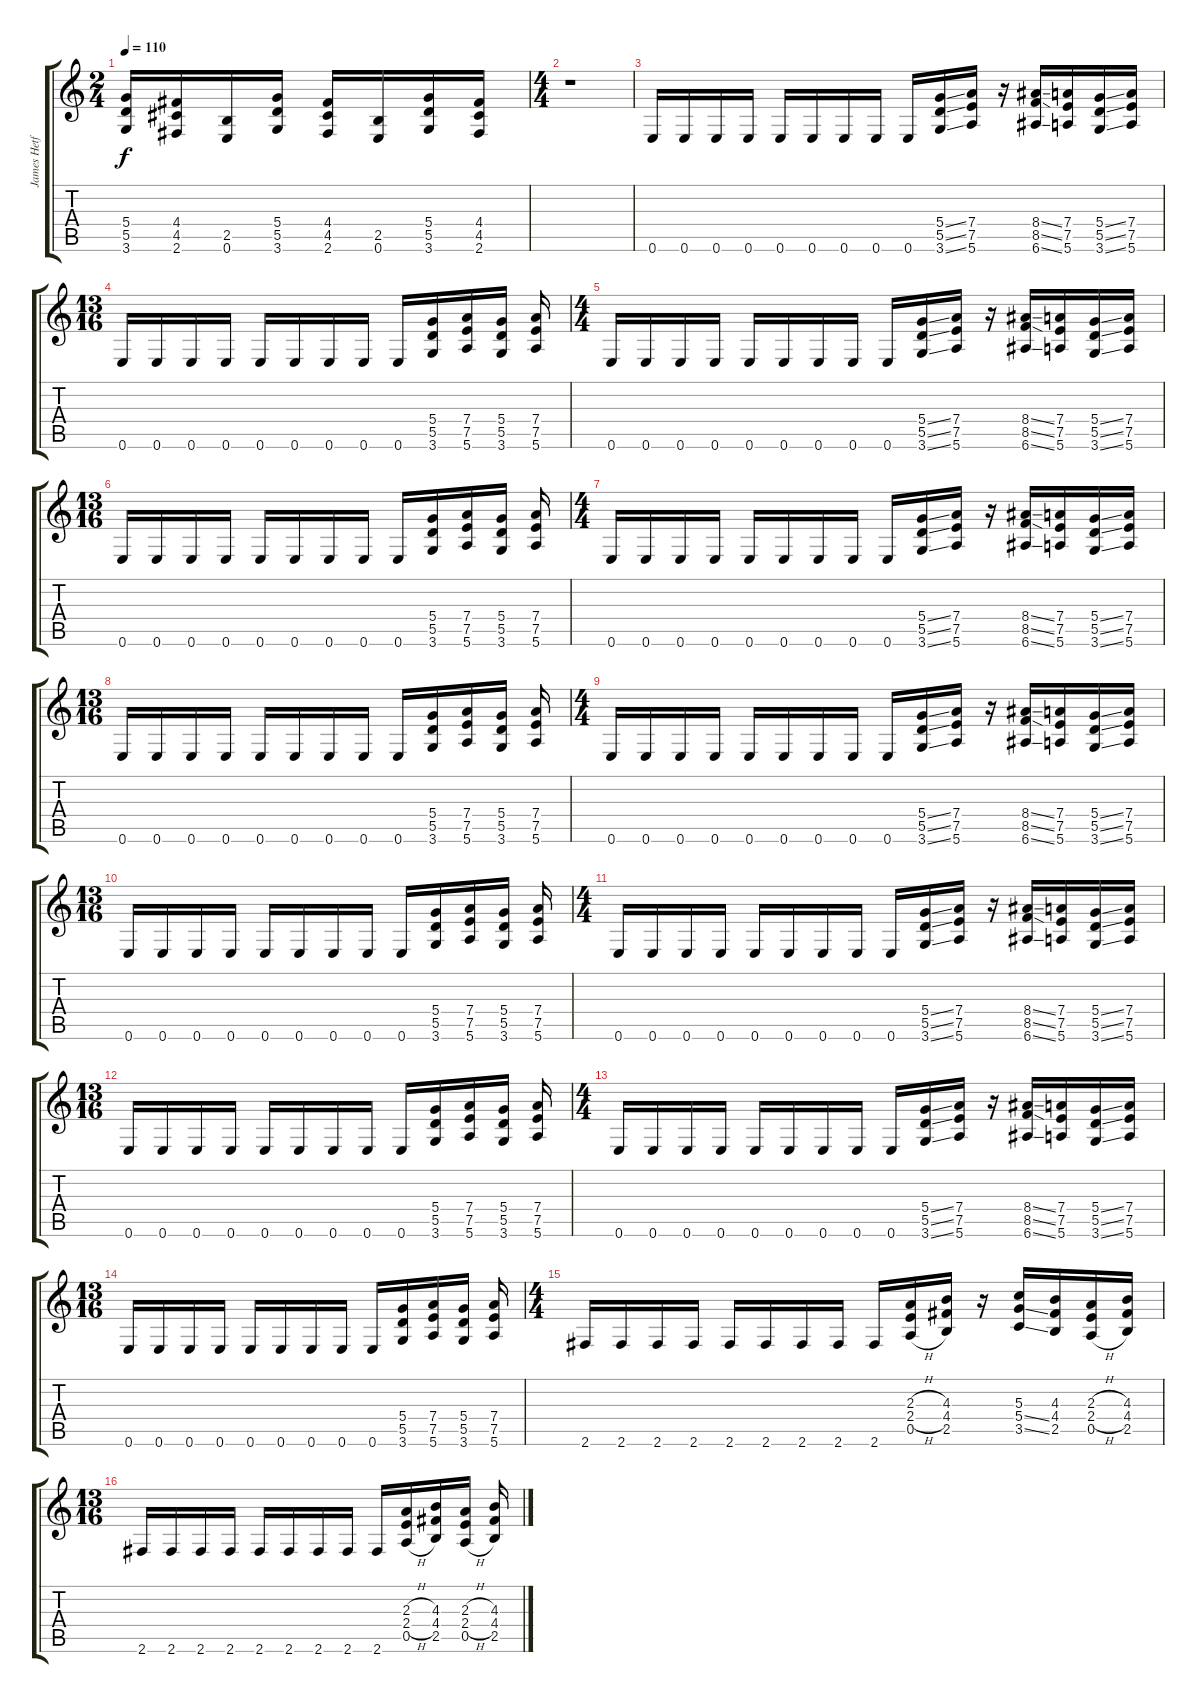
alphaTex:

\track ("James Hetfield" "James Hetf") {instrument distortionguitar}
\staff {score tabs}
\tuning (E4 B3 G3 D3 A2 E2) {hide}
\ts (2 4)
\tempo 110
\clef g2
\ks c
(5.4 5.5 3.6).16{dy f} (4.4 4.5 2.6).16 (2.5 0.6).16 (5.4 5.5 3.6).16 (4.4 4.5 2.6).16 (2.5 0.6).16 (5.4 5.5 3.6).16 (4.4 4.5 2.6).16 |
\ts (4 4)
r.1 |
0.6.16 0.6.16 0.6.16 0.6.16 0.6.16 0.6.16 0.6.16 0.6.16 0.6.16 (5.4{ss} 5.5{ss} 3.6{ss}).16 (7.4 7.5 5.6).16 r.16 (8.4{ss} 8.5{ss} 6.6{ss}).16 (7.4 7.5 5.6).16 (5.4{ss} 5.5{ss} 3.6{ss}).16 (7.4 7.5 5.6).16 |
\ts (13 16)
0.6.16 0.6.16 0.6.16 0.6.16 0.6.16 0.6.16 0.6.16 0.6.16 0.6.16 (5.4 5.5 3.6).16 (7.4 7.5 5.6).16 (5.4 5.5 3.6).16 (7.4 7.5 5.6).16 |
\ts (4 4)
0.6.16 0.6.16 0.6.16 0.6.16 0.6.16 0.6.16 0.6.16 0.6.16 0.6.16 (5.4{ss} 5.5{ss} 3.6{ss}).16 (7.4 7.5 5.6).16 r.16 (8.4{ss} 8.5{ss} 6.6{ss}).16 (7.4 7.5 5.6).16 (5.4{ss} 5.5{ss} 3.6{ss}).16 (7.4 7.5 5.6).16 |
\ts (13 16)
0.6.16 0.6.16 0.6.16 0.6.16 0.6.16 0.6.16 0.6.16 0.6.16 0.6.16 (5.4 5.5 3.6).16 (7.4 7.5 5.6).16 (5.4 5.5 3.6).16 (7.4 7.5 5.6).16 |
\ts (4 4)
0.6.16 0.6.16 0.6.16 0.6.16 0.6.16 0.6.16 0.6.16 0.6.16 0.6.16 (5.4{ss} 5.5{ss} 3.6{ss}).16 (7.4 7.5 5.6).16 r.16 (8.4{ss} 8.5{ss} 6.6{ss}).16 (7.4 7.5 5.6).16 (5.4{ss} 5.5{ss} 3.6{ss}).16 (7.4 7.5 5.6).16 |
\ts (13 16)
0.6.16 0.6.16 0.6.16 0.6.16 0.6.16 0.6.16 0.6.16 0.6.16 0.6.16 (5.4 5.5 3.6).16 (7.4 7.5 5.6).16 (5.4 5.5 3.6).16 (7.4 7.5 5.6).16 |
\ts (4 4)
0.6.16 0.6.16 0.6.16 0.6.16 0.6.16 0.6.16 0.6.16 0.6.16 0.6.16 (5.4{ss} 5.5{ss} 3.6{ss}).16 (7.4 7.5 5.6).16 r.16 (8.4{ss} 8.5{ss} 6.6{ss}).16 (7.4 7.5 5.6).16 (5.4{ss} 5.5{ss} 3.6{ss}).16 (7.4 7.5 5.6).16 |
\ts (13 16)
0.6.16 0.6.16 0.6.16 0.6.16 0.6.16 0.6.16 0.6.16 0.6.16 0.6.16 (5.4 5.5 3.6).16 (7.4 7.5 5.6).16 (5.4 5.5 3.6).16 (7.4 7.5 5.6).16 |
\ts (4 4)
0.6.16 0.6.16 0.6.16 0.6.16 0.6.16 0.6.16 0.6.16 0.6.16 0.6.16 (5.4{ss} 5.5{ss} 3.6{ss}).16 (7.4 7.5 5.6).16 r.16 (8.4{ss} 8.5{ss} 6.6{ss}).16 (7.4 7.5 5.6).16 (5.4{ss} 5.5{ss} 3.6{ss}).16 (7.4 7.5 5.6).16 |
\ts (13 16)
0.6.16 0.6.16 0.6.16 0.6.16 0.6.16 0.6.16 0.6.16 0.6.16 0.6.16 (5.4 5.5 3.6).16 (7.4 7.5 5.6).16 (5.4 5.5 3.6).16 (7.4 7.5 5.6).16 |
\ts (4 4)
0.6.16 0.6.16 0.6.16 0.6.16 0.6.16 0.6.16 0.6.16 0.6.16 0.6.16 (5.4{ss} 5.5{ss} 3.6{ss}).16 (7.4 7.5 5.6).16 r.16 (8.4{ss} 8.5{ss} 6.6{ss}).16 (7.4 7.5 5.6).16 (5.4{ss} 5.5{ss} 3.6{ss}).16 (7.4 7.5 5.6).16 |
\ts (13 16)
0.6.16 0.6.16 0.6.16 0.6.16 0.6.16 0.6.16 0.6.16 0.6.16 0.6.16 (5.4 5.5 3.6).16 (7.4 7.5 5.6).16 (5.4 5.5 3.6).16 (7.4 7.5 5.6).16 |
\ts (4 4)
2.6.16 2.6.16 2.6.16 2.6.16 2.6.16 2.6.16 2.6.16 2.6.16 2.6.16 (2.3{h} 2.4{h} 0.5{h}).16 (4.3 4.4 2.5).16 r.16 (5.3 5.4{ss} 3.5{ss}).16 (4.3 4.4 2.5).16 (2.3{h} 2.4{h} 0.5{h}).16 (4.3 4.4 2.5).16 |
\ts (13 16)
2.6.16 2.6.16 2.6.16 2.6.16 2.6.16 2.6.16 2.6.16 2.6.16 2.6.16 (2.3{h} 2.4{h} 0.5{h}).16 (4.3 4.4 2.5).16 (2.3{h} 2.4{h} 0.5{h}).16 (4.3 4.4 2.5).16
